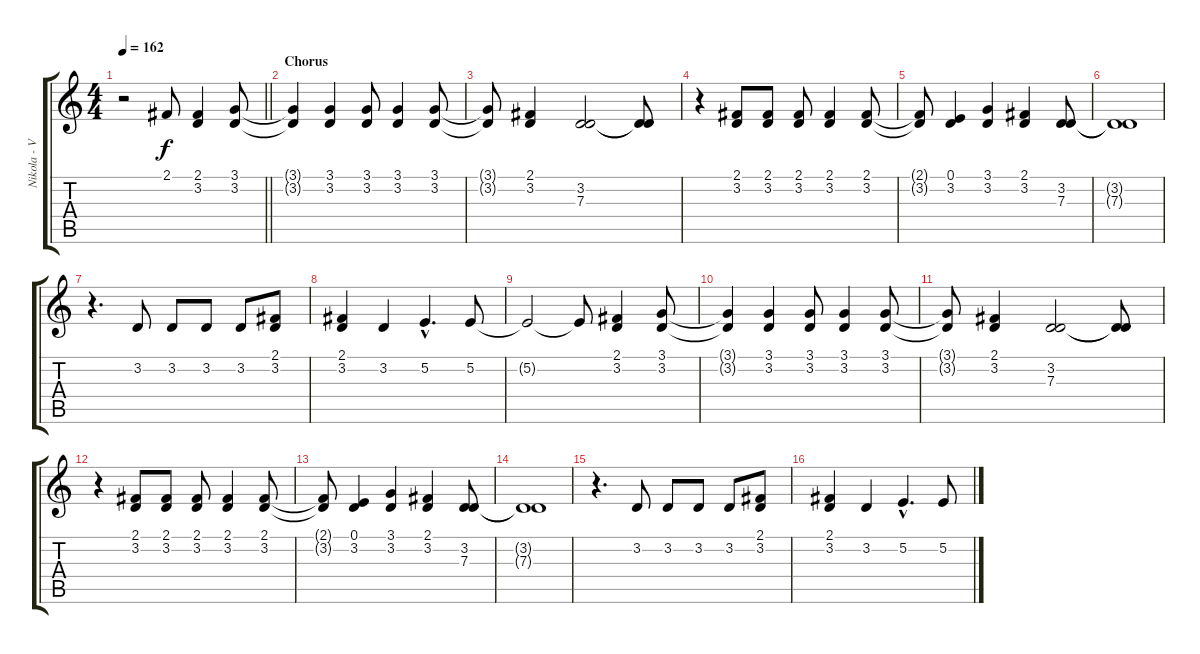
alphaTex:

\track ("Nikola - Vocal " "Nikola - V") {instrument lead6voice}
\staff {score tabs}
\tuning (E4 B3 G3 D3 A2 E2) {hide}
\ts (4 4)
\tempo 162
\clef g2
\barLineRight lightlight
\ks c
r.2{dy f} 2.1.8 (2.1 3.2).4 (3.1 3.2).8 |
\section ("" "Chorus")
(3.1{t} 3.2{t}).4 (3.1 3.2).4 (3.1 3.2).8 (3.1 3.2).4 (3.1 3.2).8 |
(3.1{t} 3.2{t}).8 (2.1 3.2).4 (3.2 7.3).2 (3.2{t} 7.3{t}).8 |
r.4 (2.1 3.2).8 (2.1 3.2).8 (2.1 3.2).8 (2.1 3.2).4 (2.1 3.2).8 |
(2.1{t} 3.2{t}).8 (0.1 3.2).4 (3.1 3.2).4 (2.1 3.2).4 (3.2 7.3).8 |
(3.2{t} 7.3{t}).1 |
r.4{d} 3.2.8 3.2.8 3.2.8 3.2.8 (2.1 3.2).8 |
(2.1 3.2).4 3.2.4 5.2{hac}.4{d} 5.2.8 |
5.2{t}.2 5.2{t}.8 (2.1 3.2).4 (3.1 3.2).8 |
(3.1{t} 3.2{t}).4 (3.1 3.2).4 (3.1 3.2).8 (3.1 3.2).4 (3.1 3.2).8 |
(3.1{t} 3.2{t}).8 (2.1 3.2).4 (3.2 7.3).2 (3.2{t} 7.3{t}).8 |
r.4 (2.1 3.2).8 (2.1 3.2).8 (2.1 3.2).8 (2.1 3.2).4 (2.1 3.2).8 |
(2.1{t} 3.2{t}).8 (0.1 3.2).4 (3.1 3.2).4 (2.1 3.2).4 (3.2 7.3).8 |
(3.2{t} 7.3{t}).1 |
r.4{d} 3.2.8 3.2.8 3.2.8 3.2.8 (2.1 3.2).8 |
(2.1 3.2).4 3.2.4 5.2{hac}.4{d} 5.2.8
